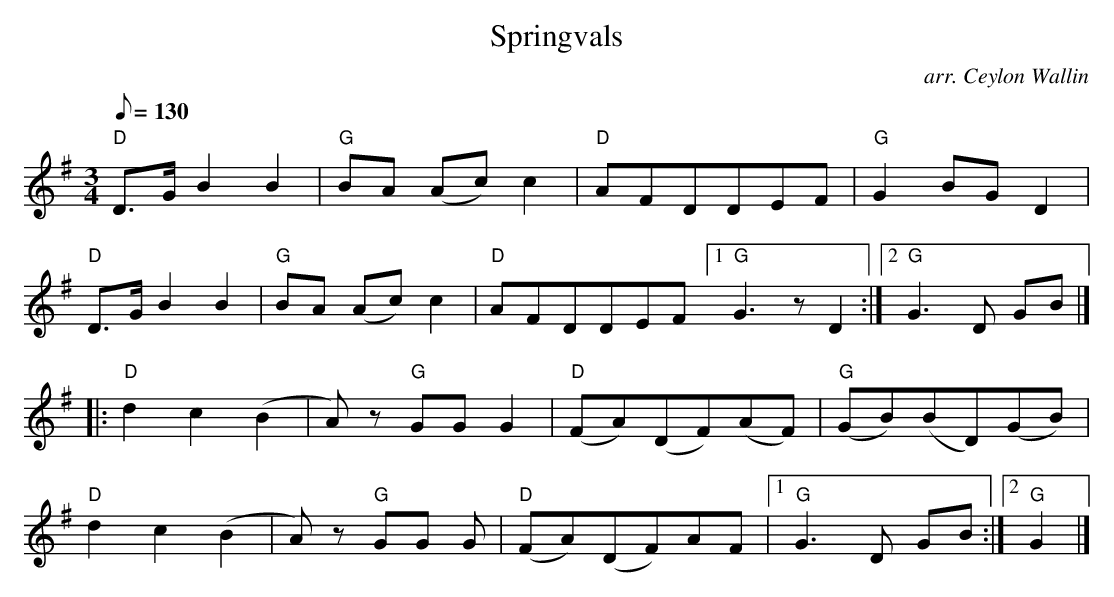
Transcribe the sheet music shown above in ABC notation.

X:1
T: Springvals
C: arr. Ceylon Wallin
M: 3/4
L: 1/8
Q: 130
K: G
"D" D>G B2 B2 | "G" BA (Ac) c2 | "D" AFDDEF | "G" G2 BG D2 |
"D" D>G B2 B2 | "G" BA (Ac) c2 | "D" AFDDEF [1 "G" G3 z D2 :| [2 "G" G3 D GB |]
|: "D" d2 c2 (B2|A) z "G" GG G2 | "D" (FA)(DF)(AF) | "G" (GB)(BD)(GB) |
"D" d2 c2 (B2|A) z "G" GG G | "D" (FA)(DF)AF | [1 "G" G3 D GB :| [2 "G" G2 |]
